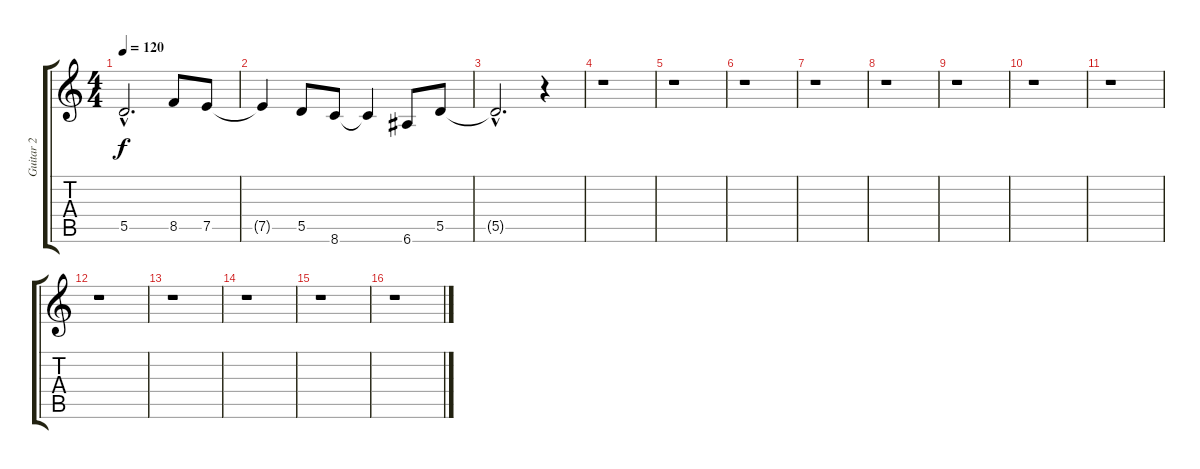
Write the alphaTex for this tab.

\track ("Guitar 2" "Guitar 2") {instrument overdrivenguitar}
\staff {score tabs}
\tuning (E4 B3 G3 D3 A2 E2) {hide}
\ts (4 4)
\tempo 120
\clef g2
\ks c
5.5{hac}.2{d dy f instrument overdrivenguitar} 8.5.8 7.5.8 |
7.5{t}.4 5.5.8 8.6.8 8.6{t}.4 6.6.8 5.5.8 |
5.5{hac t}.2{d} r.4 |
r.1 |
r.1 |
r.1 |
r.1 |
r.1 |
r.1 |
r.1 |
r.1 |
r.1 |
r.1 |
r.1 |
r.1 |
r.1
